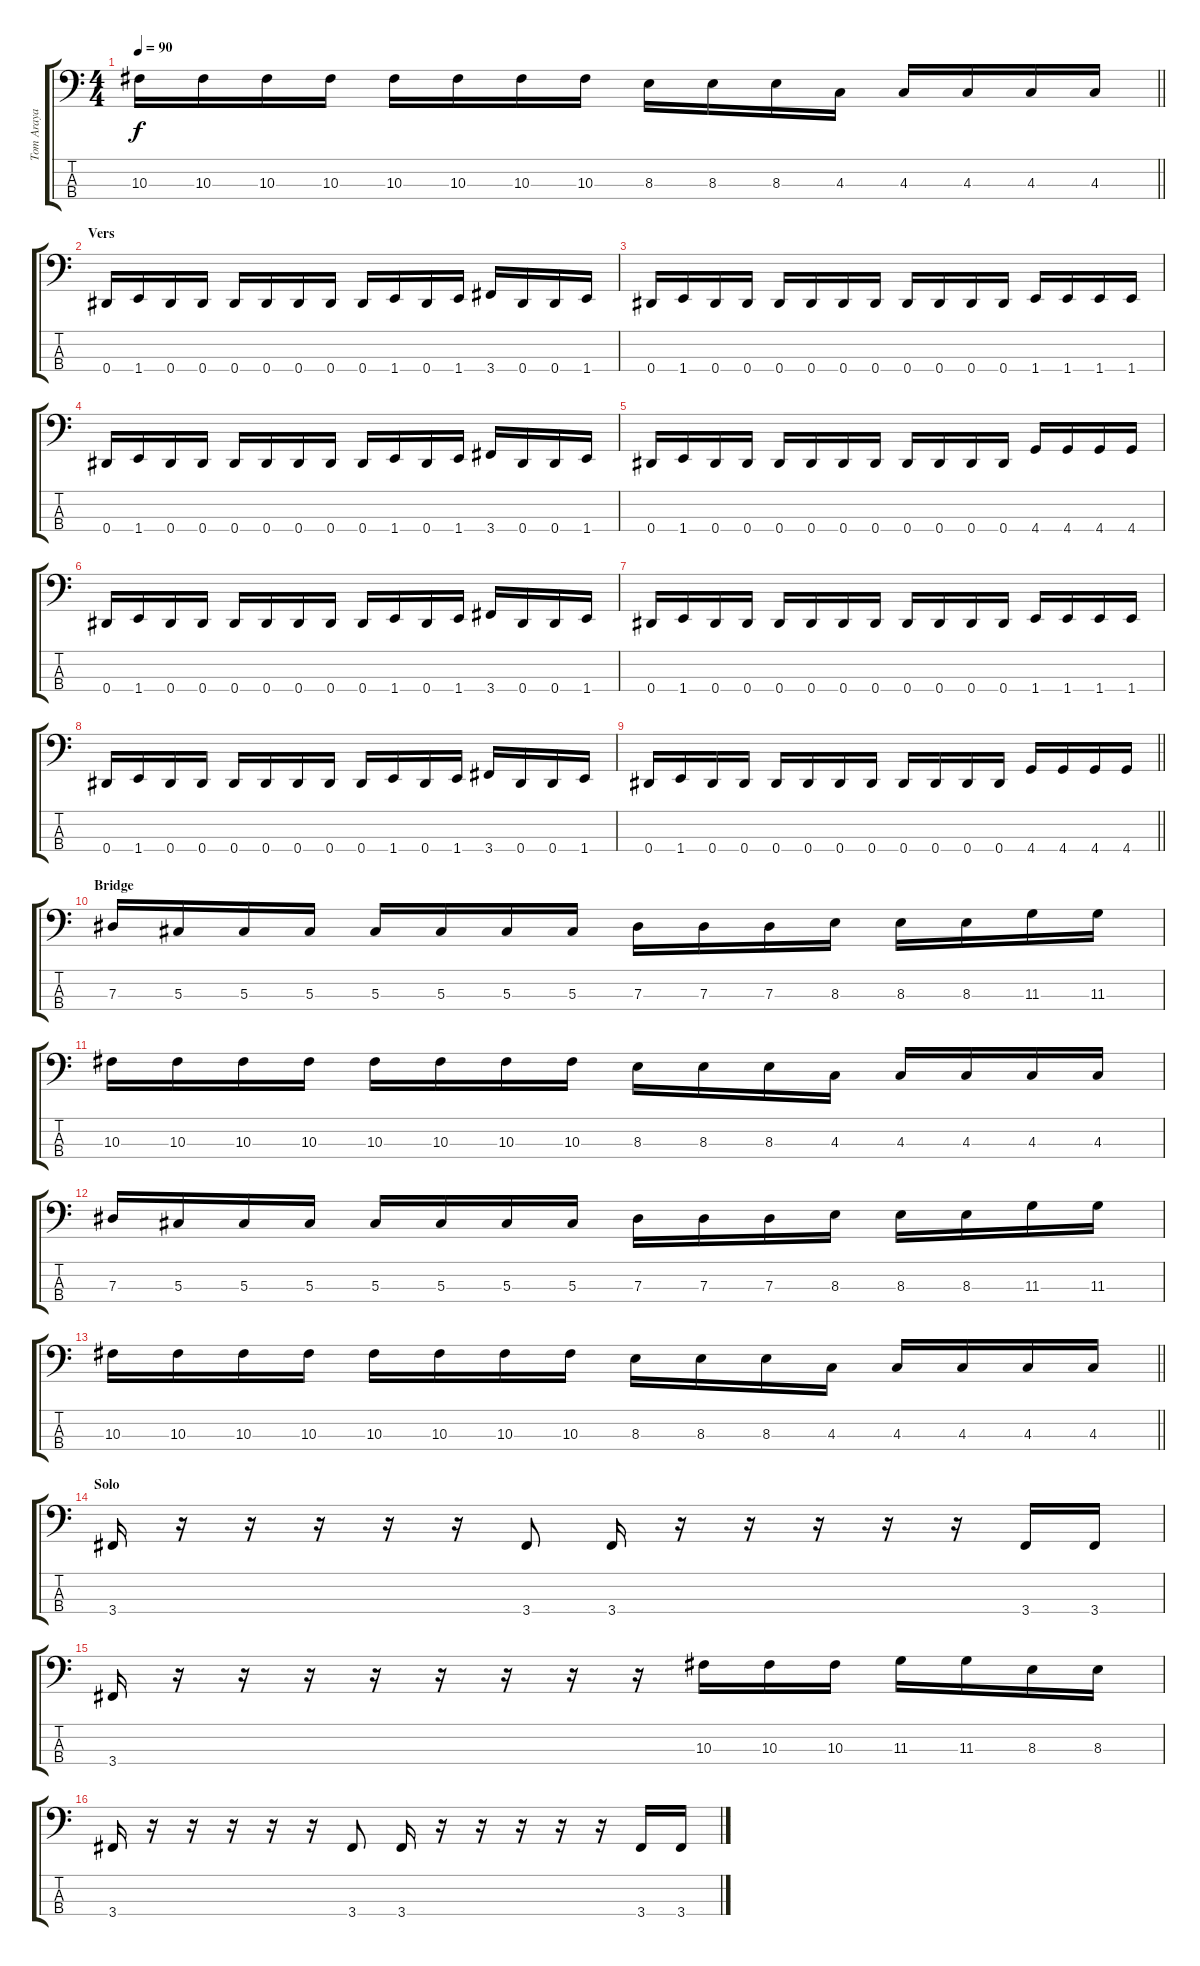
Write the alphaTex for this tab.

\track ("Tom Araya" "Tom Araya") {instrument electricbasspick}
\staff {score tabs}
\tuning (Gb2 Db2 Ab1 Eb1) {hide}
\ts (4 4)
\tempo 90
\clef f4
\barLineRight lightlight
\ks c
10.3.16{dy f} 10.3.16 10.3.16 10.3.16 10.3.16 10.3.16 10.3.16 10.3.16 8.3.16 8.3.16 8.3.16 4.3.16 4.3.16 4.3.16 4.3.16 4.3.16 |
\section ("" "Vers")
0.4.16 1.4.16 0.4.16 0.4.16 0.4.16 0.4.16 0.4.16 0.4.16 0.4.16 1.4.16 0.4.16 1.4.16 3.4.16 0.4.16 0.4.16 1.4.16 |
0.4.16 1.4.16 0.4.16 0.4.16 0.4.16 0.4.16 0.4.16 0.4.16 0.4.16 0.4.16 0.4.16 0.4.16 1.4.16 1.4.16 1.4.16 1.4.16 |
0.4.16 1.4.16 0.4.16 0.4.16 0.4.16 0.4.16 0.4.16 0.4.16 0.4.16 1.4.16 0.4.16 1.4.16 3.4.16 0.4.16 0.4.16 1.4.16 |
0.4.16 1.4.16 0.4.16 0.4.16 0.4.16 0.4.16 0.4.16 0.4.16 0.4.16 0.4.16 0.4.16 0.4.16 4.4.16 4.4.16 4.4.16 4.4.16 |
0.4.16 1.4.16 0.4.16 0.4.16 0.4.16 0.4.16 0.4.16 0.4.16 0.4.16 1.4.16 0.4.16 1.4.16 3.4.16 0.4.16 0.4.16 1.4.16 |
0.4.16 1.4.16 0.4.16 0.4.16 0.4.16 0.4.16 0.4.16 0.4.16 0.4.16 0.4.16 0.4.16 0.4.16 1.4.16 1.4.16 1.4.16 1.4.16 |
0.4.16 1.4.16 0.4.16 0.4.16 0.4.16 0.4.16 0.4.16 0.4.16 0.4.16 1.4.16 0.4.16 1.4.16 3.4.16 0.4.16 0.4.16 1.4.16 |
\barLineRight lightlight
0.4.16 1.4.16 0.4.16 0.4.16 0.4.16 0.4.16 0.4.16 0.4.16 0.4.16 0.4.16 0.4.16 0.4.16 4.4.16 4.4.16 4.4.16 4.4.16 |
\section ("" "Bridge")
7.3.16 5.3.16 5.3.16 5.3.16 5.3.16 5.3.16 5.3.16 5.3.16 7.3.16 7.3.16 7.3.16 8.3.16 8.3.16 8.3.16 11.3.16 11.3.16 |
10.3.16 10.3.16 10.3.16 10.3.16 10.3.16 10.3.16 10.3.16 10.3.16 8.3.16 8.3.16 8.3.16 4.3.16 4.3.16 4.3.16 4.3.16 4.3.16 |
7.3.16 5.3.16 5.3.16 5.3.16 5.3.16 5.3.16 5.3.16 5.3.16 7.3.16 7.3.16 7.3.16 8.3.16 8.3.16 8.3.16 11.3.16 11.3.16 |
\barLineRight lightlight
10.3.16 10.3.16 10.3.16 10.3.16 10.3.16 10.3.16 10.3.16 10.3.16 8.3.16 8.3.16 8.3.16 4.3.16 4.3.16 4.3.16 4.3.16 4.3.16 |
\section ("" "Solo")
3.4.16 r.16 r.16 r.16 r.16 r.16 3.4.8 3.4.16 r.16 r.16 r.16 r.16 r.16 3.4.16 3.4.16 |
3.4.16 r.16 r.16 r.16 r.16 r.16 r.16 r.16 r.16 10.3.16 10.3.16 10.3.16 11.3.16 11.3.16 8.3.16 8.3.16 |
3.4.16 r.16 r.16 r.16 r.16 r.16 3.4.8 3.4.16 r.16 r.16 r.16 r.16 r.16 3.4.16 3.4.16
